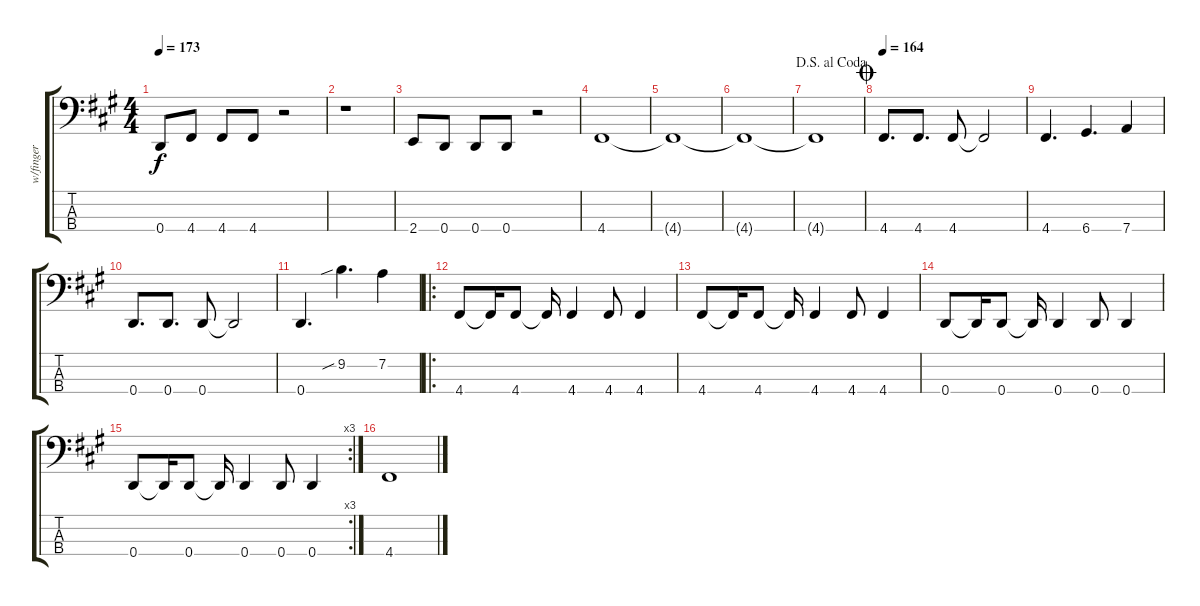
\track ("w/finger" "w/finger") {instrument electricbasspick}
\staff {score tabs}
\tuning (G2 D2 A1 D1) {hide}
\ts (4 4)
\tempo 173
\clef f4
\ks a
0.4.8{dy f} 4.4.8 4.4.8 4.4.8 r.2 |
r.1 |
2.4.8 0.4.8 0.4.8 0.4.8 r.2 |
4.4.1 |
4.4{t}.1 |
4.4{t}.1 |
\jump dalsegnoalcoda
4.4{t}.1 |
\jump coda
\tempo 164
4.4.8{d} 4.4.8{d} 4.4.8 4.4{t}.2 |
4.4.4{d} 6.4.4{d} 7.4.4 |
0.4.8{d} 0.4.8{d} 0.4.8 0.4{t}.2 |
0.4.4{d} 9.2{sib}.4{d} 7.2.4 |
\ro
4.4.8 4.4{t}.16 4.4.8 4.4{t}.16 4.4.4 4.4.8 4.4.4 |
4.4.8 4.4{t}.16 4.4.8 4.4{t}.16 4.4.4 4.4.8 4.4.4 |
0.4.8 0.4{t}.16 0.4.8 0.4{t}.16 0.4.4 0.4.8 0.4.4 |
\rc 3
0.4.8 0.4{t}.16 0.4.8 0.4{t}.16 0.4.4 0.4.8 0.4.4 |
4.4.1
